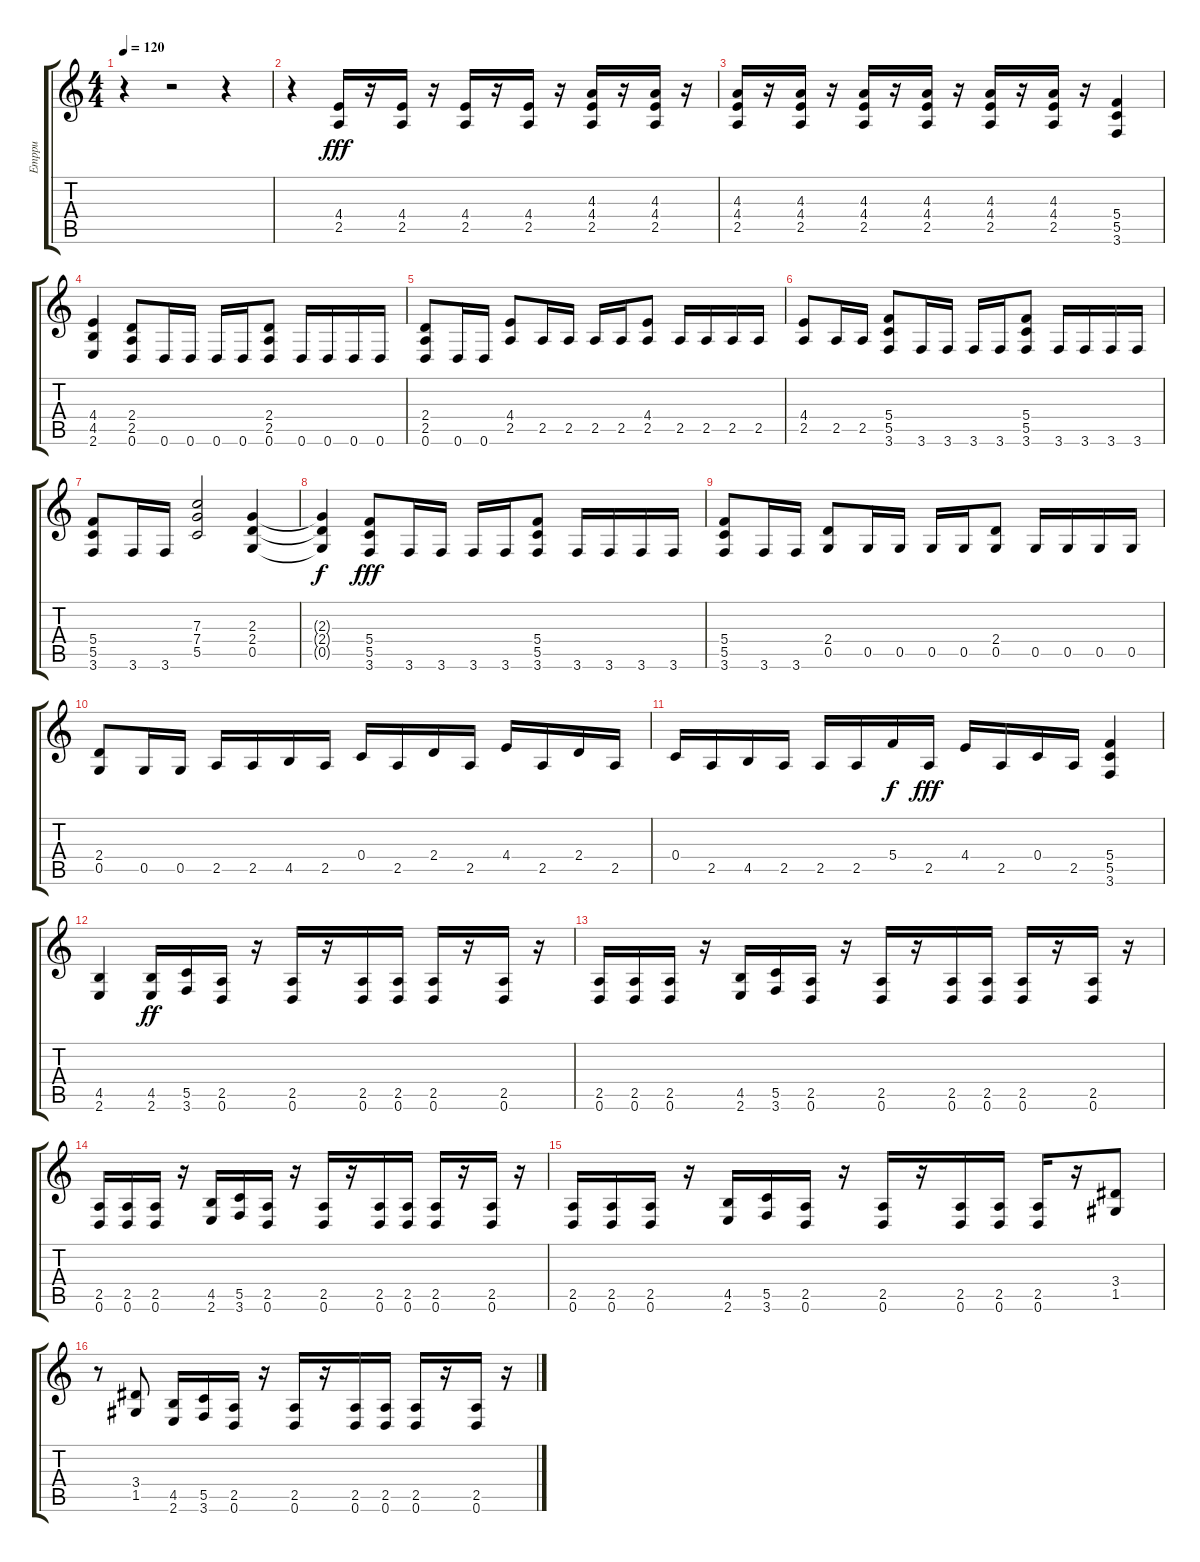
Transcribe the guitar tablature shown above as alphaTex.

\track ("Emppu" "Emppu") {instrument distortionguitar}
\staff {score tabs}
\tuning (D4 A3 F3 C3 G2 D2) {hide}
\ts (4 4)
\tempo 120
\clef g2
\ks c
r.4{dy fff} r.2 r.4 |
r.4 (4.4 2.5).16 r.16 (4.4 2.5).16 r.16 (4.4 2.5).16 r.16 (4.4 2.5).16 r.16 (4.3 4.4 2.5).16 r.16 (4.3 4.4 2.5).16 r.16 |
(4.3 4.4 2.5).16 r.16 (4.3 4.4 2.5).16 r.16 (4.3 4.4 2.5).16 r.16 (4.3 4.4 2.5).16 r.16 (4.3 4.4 2.5).16 r.16 (4.3 4.4 2.5).16 r.16 (5.4 5.5 3.6).4 |
(4.4 4.5 2.6).4 (2.4 2.5 0.6).8 0.6.16 0.6.16 0.6.16 0.6.16 (2.4 2.5 0.6).8 0.6.16 0.6.16 0.6.16 0.6.16 |
(2.4 2.5 0.6).8 0.6.16 0.6.16 (4.4 2.5).8 2.5.16 2.5.16 2.5.16 2.5.16 (4.4 2.5).8 2.5.16 2.5.16 2.5.16 2.5.16 |
(4.4 2.5).8 2.5.16 2.5.16 (5.4 5.5 3.6).8 3.6.16 3.6.16 3.6.16 3.6.16 (5.4 5.5 3.6).8 3.6.16 3.6.16 3.6.16 3.6.16 |
(5.4 5.5 3.6).8 3.6.16 3.6.16 (7.3 7.4 5.5).2 (2.3 2.4 0.5).4 |
(2.3{t} 2.4{t} 0.5{t}).4{dy f} (5.4 5.5 3.6).8{dy fff} 3.6.16 3.6.16 3.6.16 3.6.16 (5.4 5.5 3.6).8 3.6.16 3.6.16 3.6.16 3.6.16 |
(5.4 5.5 3.6).8 3.6.16 3.6.16 (2.4 0.5).8 0.5.16 0.5.16 0.5.16 0.5.16 (2.4 0.5).8 0.5.16 0.5.16 0.5.16 0.5.16 |
(2.4 0.5).8 0.5.16 0.5.16 2.5.16 2.5.16 4.5.16 2.5.16 0.4.16 2.5.16 2.4.16 2.5.16 4.4.16 2.5.16 2.4.16 2.5.16 |
0.4.16 2.5.16 4.5.16 2.5.16 2.5.16 2.5.16 5.4.16{dy f} 2.5.16{dy fff} 4.4.16 2.5.16 0.4.16 2.5.16 (5.4 5.5 3.6).4 |
(4.5 2.6).4 (4.5 2.6).16{dy ff} (5.5 3.6).16 (2.5 0.6).16 r.16 (2.5 0.6).16 r.16 (2.5 0.6).16 (2.5 0.6).16 (2.5 0.6).16 r.16 (2.5 0.6).16 r.16 |
(2.5 0.6).16 (2.5 0.6).16 (2.5 0.6).16 r.16 (4.5 2.6).16 (5.5 3.6).16 (2.5 0.6).16 r.16 (2.5 0.6).16 r.16 (2.5 0.6).16 (2.5 0.6).16 (2.5 0.6).16 r.16 (2.5 0.6).16 r.16 |
(2.5 0.6).16 (2.5 0.6).16 (2.5 0.6).16 r.16 (4.5 2.6).16 (5.5 3.6).16 (2.5 0.6).16 r.16 (2.5 0.6).16 r.16 (2.5 0.6).16 (2.5 0.6).16 (2.5 0.6).16 r.16 (2.5 0.6).16 r.16 |
(2.5 0.6).16 (2.5 0.6).16 (2.5 0.6).16 r.16 (4.5 2.6).16 (5.5 3.6).16 (2.5 0.6).16 r.16 (2.5 0.6).16 r.16 (2.5 0.6).16 (2.5 0.6).16 (2.5 0.6).16 r.16 (3.4 1.5).8 |
r.8 (3.4 1.5).8 (4.5 2.6).16 (5.5 3.6).16 (2.5 0.6).16 r.16 (2.5 0.6).16 r.16 (2.5 0.6).16 (2.5 0.6).16 (2.5 0.6).16 r.16 (2.5 0.6).16 r.16
